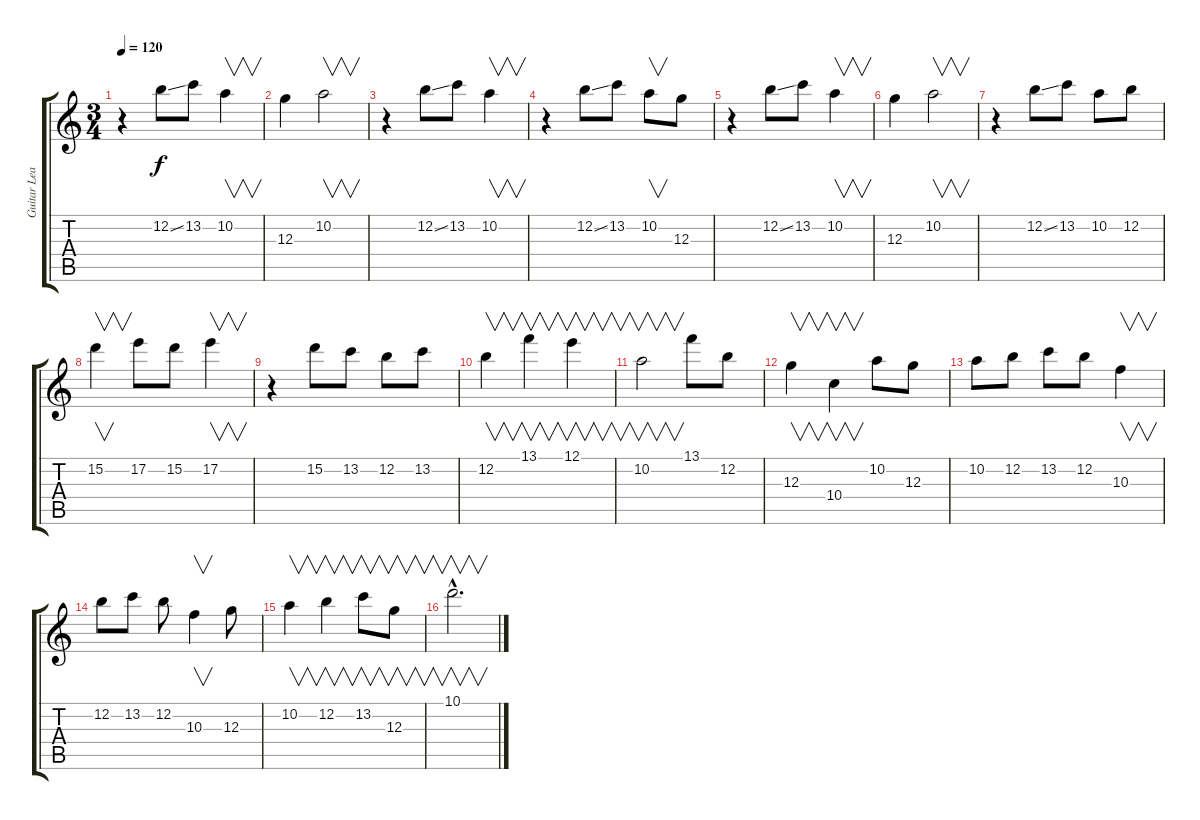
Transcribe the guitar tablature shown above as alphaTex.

\track ("Guitar Lead" "Guitar Lea") {instrument distortionguitar}
\staff {score tabs}
\tuning (E4 B3 G3 D3 A2 E2) {hide}
\ts (3 4)
\tempo 120
\clef g2
\ks c
r.4{dy f} 12.2{ss}.8 13.2.8 10.2.4{v} |
12.3.4 10.2.2{v} |
r.4 12.2{ss}.8 13.2.8 10.2.4{v} |
r.4 12.2{ss}.8 13.2.8 10.2.8{v} 12.3.8 |
r.4 12.2{ss}.8 13.2.8 10.2.4{v} |
12.3.4 10.2.2{v} |
r.4 12.2{ss}.8 13.2.8 10.2.8 12.2.8 |
15.2.4{v} 17.2.8 15.2.8 17.2.4{v} |
r.4 15.2.8 13.2.8 12.2.8 13.2.8 |
12.2.4{v} 13.1.4{v} 12.1.4{v} |
10.2.2{v} 13.1.8 12.2.8 |
12.3.4{v} 10.4.4{v} 10.2.8 12.3.8 |
10.2.8 12.2.8 13.2.8 12.2.8 10.3.4{v} |
12.2.8 13.2.8 12.2.8 10.3.4{v} 12.3.8 |
10.2.4{v} 12.2.4{v} 13.2.8{v} 12.3.8{v} |
10.1{hac}.2{v d}
